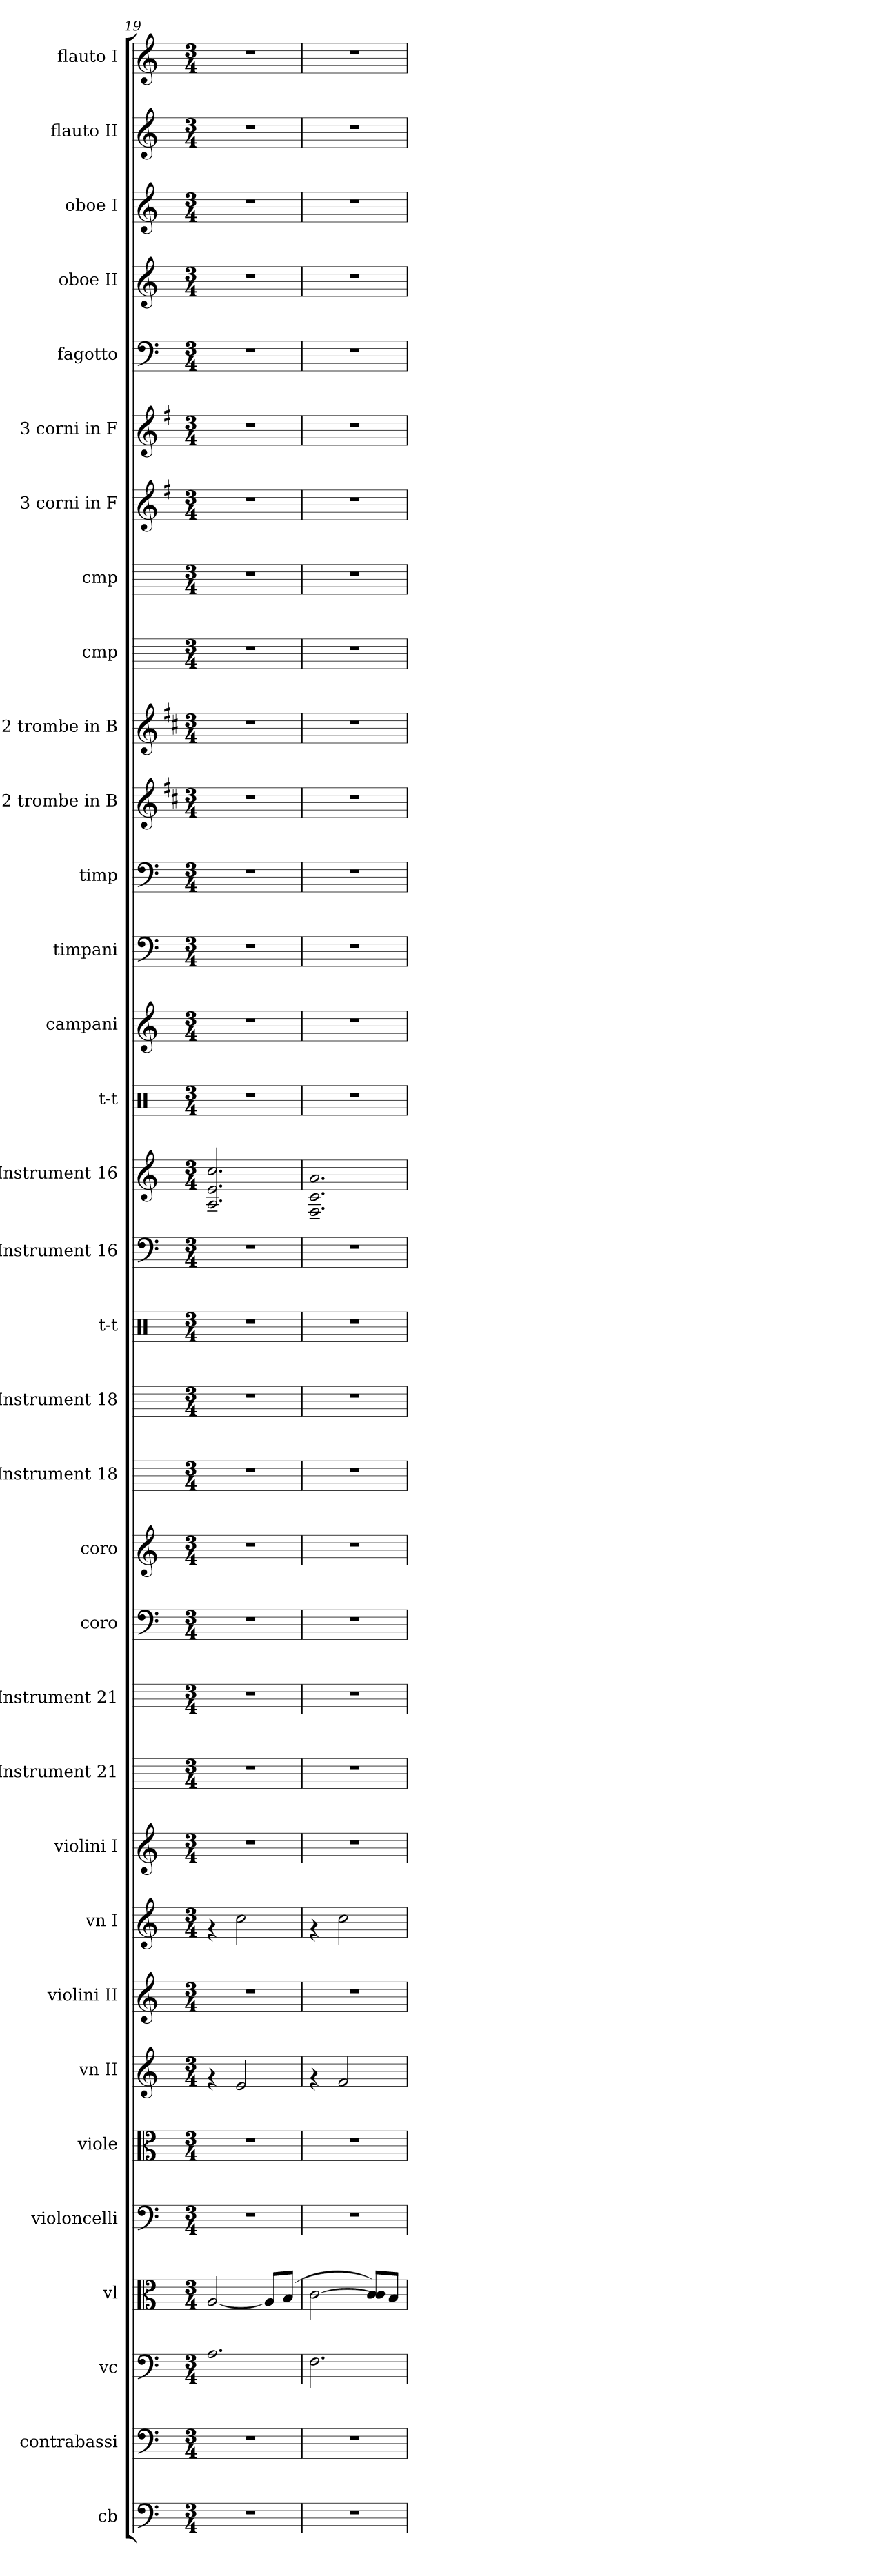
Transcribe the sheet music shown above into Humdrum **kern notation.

**kern	**kern	**kern	**kern	**kern	**kern	**kern	**kern	**kern	**kern	**kern	**kern	**kern	**kern	**kern	**kern	**kern	**kern	**kern	**text	**kern	**kern	**kern	**kern	**kern	**kern	**kern	**kern	**kern	**kern	**kern	**kern	**kern	**kern	**kern
*part34	*part33	*part32	*part31	*part30	*part29	*part28	*part27	*part26	*part25	*part24	*part23	*part22	*part21	*part20	*part19	*part18	*part17	*part16	*part16	*part15	*part14	*part13	*part12	*part11	*part10	*part9	*part8	*part7	*part6	*part5	*part4	*part3	*part2	*part1
*staff34	*staff33	*staff32	*staff31	*staff30	*staff29	*staff28	*staff27	*staff26	*staff25	*staff24	*staff23	*staff22	*staff21	*staff20	*staff19	*staff18	*staff17	*staff16	*staff16	*staff15	*staff14	*staff13	*staff12	*staff11	*staff10	*staff9	*staff8	*staff7	*staff6	*staff5	*staff4	*staff3	*staff2	*staff1
*I"cb	*I"contrabassi	*I"vc	*I"vl	*I"violoncelli	*I"viole	*I"vn II	*I"violini II	*I"vn I	*I"violini I	*I"Instrument 21	*I"Instrument 21	*I"coro	*I"coro	*I"Instrument 18	*I"Instrument 18	*I"t-t	*I"Instrument 16	*I"Instrument 16	*	*I"t-t	*I"campani	*I"timpani	*I"timp	*I"2 trombe  in B	*I"2 trombe  in B	*I"cmp	*I"cmp	*I"3 corni  in F	*I"3 corni  in F	*I"fagotto	*I"oboe II	*I"oboe I	*I"flauto II	*I"flauto I
*I'cb	*I'cb	*I'vc	*I'vl	*I'vc	*I'vl	*I'vn II	*I'vn II	*I'vn I	*I'vn I	*	*	*	*	*	*	*	*	*	*	*I't-t	*I'cmp	*I'timp	*I'timp	*	*	*	*	*	*	*I'fag	*I'ob II	*I'ob I	*I'fl II	*I'fl I
*clefF4	*clefF4	*clefF4	*clefC3	*clefF4	*clefC3	*clefG2	*clefG2	*clefG2	*clefG2	*	*	*clefF4	*clefG2	*	*	*clefX	*clefF4	*clefG2	*	*clefX	*clefG2	*clefF4	*clefF4	*clefG2	*clefG2	*	*	*clefG2	*clefG2	*clefF4	*clefG2	*clefG2	*clefG2	*clefG2
*	*ITrd7c12	*	*	*	*	*	*	*	*	*	*	*	*	*	*	*	*	*	*	*	*	*	*	*ITrd1c2	*ITrd1c2	*ITrd-3c-5	*ITrd1c2	*ITrd-3c-5	*ITrd-3c-5	*	*	*	*	*
*k[]	*k[]	*k[]	*k[]	*k[]	*k[]	*k[]	*k[]	*k[]	*k[]	*k[]	*k[]	*k[]	*k[]	*k[]	*k[]	*	*k[]	*k[]	*	*	*k[]	*k[]	*k[]	*k[]	*k[]	*k[b-]	*k[b-e-]	*k[]	*k[]	*k[]	*k[]	*k[]	*k[]	*k[]
*C:	*C:	*C:	*C:	*C:	*C:	*C:	*C:	*C:	*C:	*C:	*C:	*C:	*C:	*C:	*C:	*	*C:	*C:	*	*	*C:	*C:	*C:	*C:	*C:	*F:	*B-:	*C:	*C:	*C:	*C:	*C:	*C:	*C:
*M3/4	*M3/4	*M3/4	*M3/4	*M3/4	*M3/4	*M3/4	*M3/4	*M3/4	*M3/4	*M3/4	*M3/4	*M3/4	*M3/4	*M3/4	*M3/4	*M3/4	*M3/4	*M3/4	*	*M3/4	*M3/4	*M3/4	*M3/4	*M3/4	*M3/4	*M3/4	*M3/4	*M3/4	*M3/4	*M3/4	*M3/4	*M3/4	*M3/4	*M3/4
=19	=19	=19	=19	=19	=19	=19	=19	=19	=19	=19	=19	=19	=19	=19	=19	=19	=19	=19	=19	=19	=19	=19	=19	=19	=19	=19	=19	=19	=19	=19	=19	=19	=19	=19
!	!	!	!	!	!	!	!	!	!	!	!	!	!	!	!	!	!	!	!LO:LY:b:rj	!	!	!	!	!	!	!	!	!	!	!	!	!	!	!
2.r	2.r	2.A\	[<2A/	2.r	2.r	4rf	2.r	4rf	2.r	2.r	2.r	2.r	2.r	2.r	2.r	2.r	2.r	2.e/~> 2.A/~> 2.cc/~>	--	2.r	2.r	2.r	2.r	2.r	2.r	2.r	2.r	2.r	2.r	2.r	2.r	2.r	2.r	2.r
.	.	.	.	.	.	2e/	.	2cc\	.	.	.	.	.	.	.	.	.	.	.	.	.	.	.	.	.	.	.	.	.	.	.	.	.	.
.	.	.	8A/L]	.	.	.	.	.	.	.	.	.	.	.	.	.	.	.	.	.	.	.	.	.	.	.	.	.	.	.	.	.	.	.
.	.	.	(>8B/J	.	.	.	.	.	.	.	.	.	.	.	.	.	.	.	.	.	.	.	.	.	.	.	.	.	.	.	.	.	.	.
=20	=20	=20	=20	=20	=20	=20	=20	=20	=20	=20	=20	=20	=20	=20	=20	=20	=20	=20	=20	=20	=20	=20	=20	=20	=20	=20	=20	=20	=20	=20	=20	=20	=20	=20
!	!	!	!	!	!	!	!	!	!	!	!	!	!	!	!	!	!	!	!LO:LY:b:rj	!	!	!	!	!	!	!	!	!	!	!	!	!	!	!
2.r	2.r	2.F\	[>2c\	2.r	2.r	4rf	2.r	4rf	2.r	2.r	2.r	2.r	2.r	2.r	2.r	2.r	2.r	2.c/~> 2.F/~> 2.a/~>	--	2.r	2.r	2.r	2.r	2.r	2.r	2.r	2.r	2.r	2.r	2.r	2.r	2.r	2.r	2.r
.	.	.	.	.	.	2f/	.	2cc\	.	.	.	.	.	.	.	.	.	.	.	.	.	.	.	.	.	.	.	.	.	.	.	.	.	.
.	.	.	8c/ 8c/]L)	.	.	.	.	.	.	.	.	.	.	.	.	.	.	.	.	.	.	.	.	.	.	.	.	.	.	.	.	.	.	.
.	.	.	8B/J	.	.	.	.	.	.	.	.	.	.	.	.	.	.	.	.	.	.	.	.	.	.	.	.	.	.	.	.	.	.	.
=	=	=	=	=	=	=	=	=	=	=	=	=	=	=	=	=	=	=	=	=	=	=	=	=	=	=	=	=	=	=	=	=	=	=
*-	*-	*-	*-	*-	*-	*-	*-	*-	*-	*-	*-	*-	*-	*-	*-	*-	*-	*-	*-	*-	*-	*-	*-	*-	*-	*-	*-	*-	*-	*-	*-	*-	*-	*-
